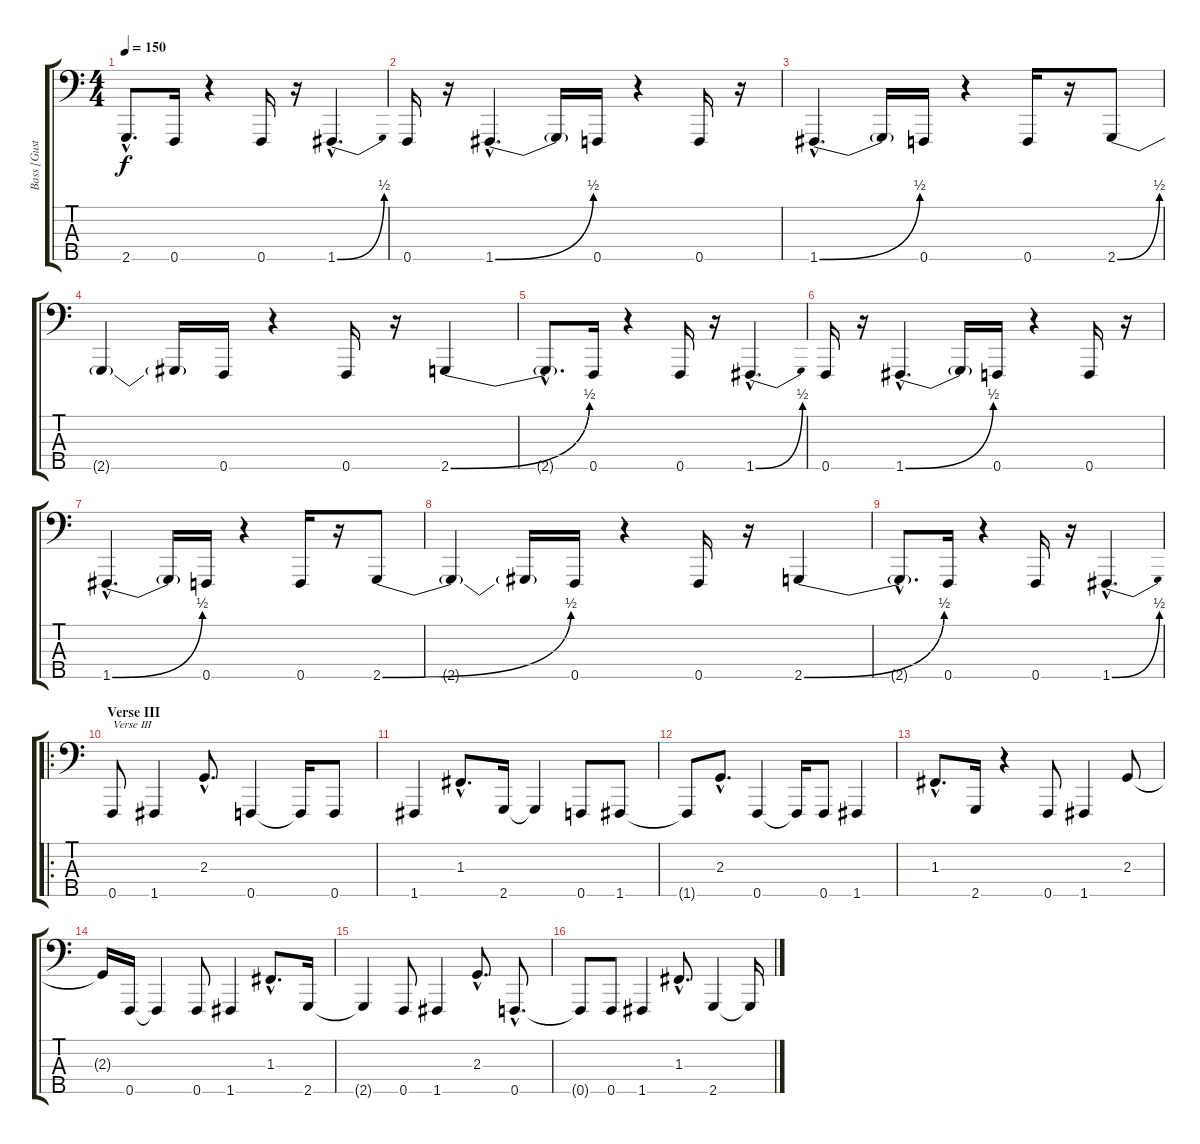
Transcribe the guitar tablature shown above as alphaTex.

\track ("Bass [Gustaf Hielm]" "Bass [Gust") {instrument electricbasspick}
\staff {score tabs}
\tuning (Eb2 Bb1 F1 C1 F0) {hide}
\ts (4 4)
\tempo 150
\clef f4
\ks c
2.5{hac t}.8{d dy f} 0.5.16 r.4 0.5.16 r.16 1.5{be (bend 0 0 60 2) hac}.4{d} |
0.5.16 r.16 1.5{be (bend 0 0 60 2) hac}.4{d} 1.5{t}.16 0.5.16 r.4 0.5.16 r.16 |
1.5{be (bend 0 0 60 2) hac}.4{d} 1.5{t}.16 0.5.16 r.4 0.5.16 r.16 2.5{be (bend 0 0 60 2)}.8 |
2.5{t}.4 2.5{t}.16 0.5.16 r.4 0.5.16 r.16 2.5{be (bend 0 0 60 2)}.4 |
2.5{hac t}.8{d} 0.5.16 r.4 0.5.16 r.16 1.5{be (bend 0 0 60 2) hac}.4{d} |
0.5.16 r.16 1.5{be (bend 0 0 60 2) hac}.4{d} 1.5{t}.16 0.5.16 r.4 0.5.16 r.16 |
1.5{be (bend 0 0 60 2) hac}.4{d} 1.5{t}.16 0.5.16 r.4 0.5.16 r.16 2.5{be (bend 0 0 60 2)}.8 |
2.5{t}.4 2.5{t}.16 0.5.16 r.4 0.5.16 r.16 2.5{be (bend 0 0 60 2)}.4 |
2.5{hac t}.8{d} 0.5.16 r.4 0.5.16 r.16 1.5{be (bend 0 0 60 2) hac}.4{d} |
\ro
\section ("" "Verse III")
0.5.8{txt "Verse III"} 1.5.4 2.3{hac}.8{d} 0.5.4 0.5{t}.16 0.5.8 |
1.5.4 1.3{hac}.8{d} 2.5.16 2.5{t}.4 0.5.8 1.5.8 |
1.5{t}.8 2.3{hac}.8{d} 0.5.4 0.5{t}.16 0.5.8 1.5.4 |
1.3{hac}.8{d} 2.5.16 r.4 0.5.8 1.5.4 2.3.8 |
2.3{t}.16 0.5.16 0.5{t}.4 0.5.8 1.5.4 1.3{hac}.8{d} 2.5.16 |
2.5{t}.4 0.5.8 1.5.4 2.3{hac}.8{d} 0.5{hac}.8{d} |
0.5{t}.8 0.5.8 1.5.4 1.3{hac}.8{d} 2.5.4 2.5{t}.16
